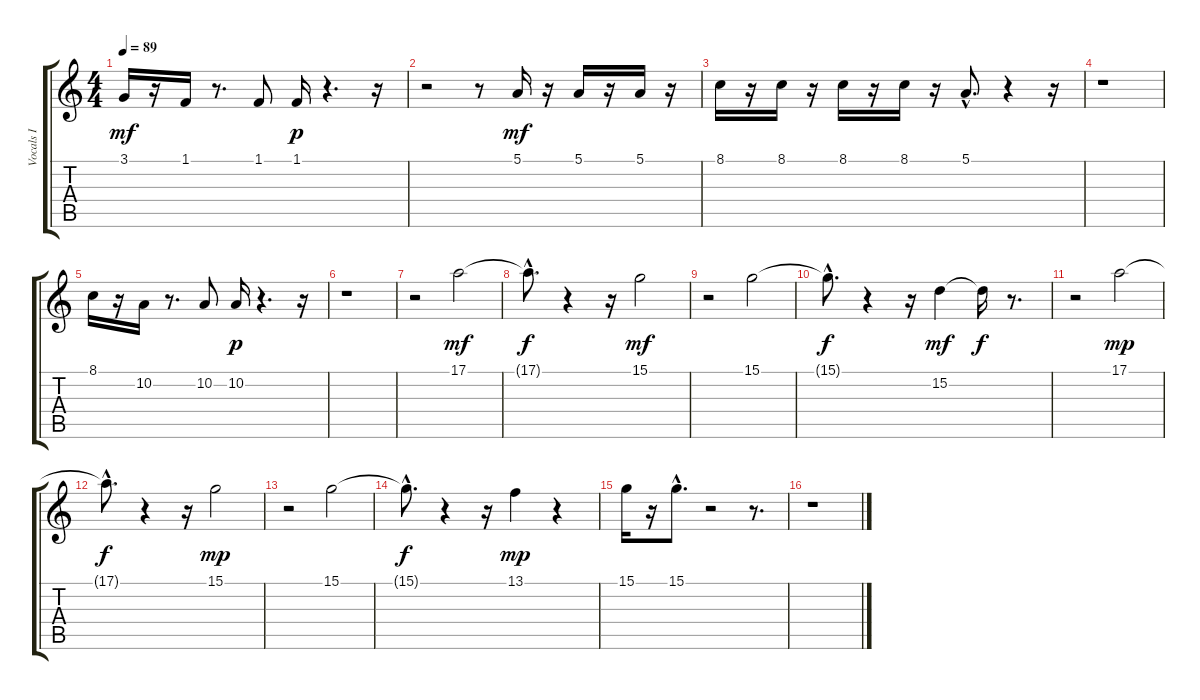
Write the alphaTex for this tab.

\track (" Vocals I" " Vocals I") {instrument englishhorn}
\staff {score tabs}
\tuning (E4 B3 G3 D3 A2 E2) {hide}
\ts (4 4)
\tempo 89
\clef g2
\ks c
3.1.16{dy mf} r.16 1.1.16 r.8{d} 1.1.8 1.1.16{dy p} r.4{d} r.16 |
r.2 r.8 5.1.16{dy mf} r.16 5.1.16 r.16 5.1.16 r.16 |
8.1.16 r.16 8.1.16 r.16 8.1.16 r.16 8.1.16 r.16 5.1{hac}.8{d} r.4 r.16 |
r.1 |
8.1.16 r.16 10.2.16 r.8{d} 10.2.8 10.2.16{dy p} r.4{d} r.16 |
r.1 |
r.2 17.1.2{dy mf} |
17.1{hac t}.8{d dy f} r.4 r.16 15.1.2{dy mf} |
r.2 15.1.2 |
15.1{hac t}.8{d dy f} r.4 r.16 15.2.4{dy mf} 15.2{t}.16{dy f} r.8{d} |
r.2 17.1.2{dy mp} |
17.1{hac t}.8{d dy f} r.4 r.16 15.1.2{dy mp} |
r.2 15.1.2 |
15.1{hac t}.8{d dy f} r.4 r.16 13.1.4{dy mp} r.4 |
15.1.16 r.16 15.1{hac}.8{d} r.2 r.8{d} |
r.1
